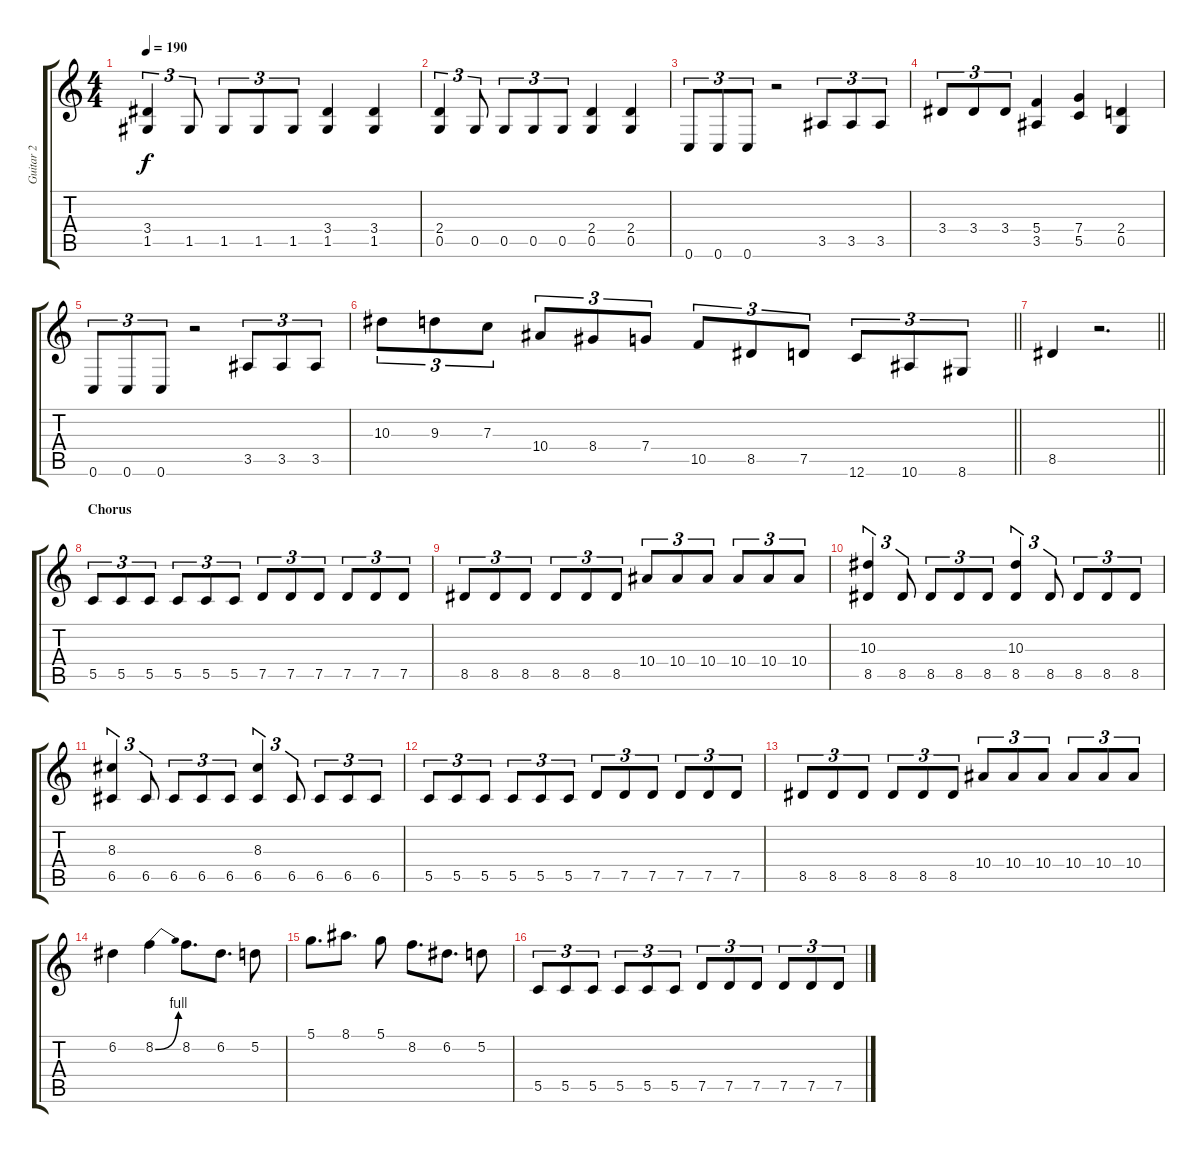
\track ("Guitar 2" "Guitar 2") {instrument distortionguitar}
\staff {score tabs}
\tuning (D4 A3 F3 C3 G2 C2) {hide}
\ts (4 4)
\tempo 190
\clef g2
\ks c
(3.4 1.5).4{tu (3 2) dy f} 1.5.8{tu (3 2)} 1.5.8{tu (3 2)} 1.5.8{tu (3 2)} 1.5.8{tu (3 2)} (3.4 1.5).4 (3.4 1.5).4 |
(2.4 0.5).4{tu (3 2)} 0.5.8{tu (3 2)} 0.5.8{tu (3 2)} 0.5.8{tu (3 2)} 0.5.8{tu (3 2)} (2.4 0.5).4 (2.4 0.5).4 |
0.6.8{tu (3 2)} 0.6.8{tu (3 2)} 0.6.8{tu (3 2)} r.2 3.5.8{tu (3 2)} 3.5.8{tu (3 2)} 3.5.8{tu (3 2)} |
3.4.8{tu (3 2)} 3.4.8{tu (3 2)} 3.4.8{tu (3 2)} (5.4 3.5).4 (7.4 5.5).4 (2.4 0.5).4 |
0.6.8{tu (3 2)} 0.6.8{tu (3 2)} 0.6.8{tu (3 2)} r.2 3.5.8{tu (3 2)} 3.5.8{tu (3 2)} 3.5.8{tu (3 2)} |
\barLineRight lightlight
10.3.8{tu (3 2)} 9.3.8{tu (3 2)} 7.3.8{tu (3 2)} 10.4.8{tu (3 2)} 8.4.8{tu (3 2)} 7.4.8{tu (3 2)} 10.5.8{tu (3 2)} 8.5.8{tu (3 2)} 7.5.8{tu (3 2)} 12.6.8{tu (3 2)} 10.6.8{tu (3 2)} 8.6.8{tu (3 2)} |
\barLineRight lightlight
8.5.4 r.2{d} |
\section ("" "Chorus")
5.5.8{tu (3 2)} 5.5.8{tu (3 2)} 5.5.8{tu (3 2)} 5.5.8{tu (3 2)} 5.5.8{tu (3 2)} 5.5.8{tu (3 2)} 7.5.8{tu (3 2)} 7.5.8{tu (3 2)} 7.5.8{tu (3 2)} 7.5.8{tu (3 2)} 7.5.8{tu (3 2)} 7.5.8{tu (3 2)} |
8.5.8{tu (3 2)} 8.5.8{tu (3 2)} 8.5.8{tu (3 2)} 8.5.8{tu (3 2)} 8.5.8{tu (3 2)} 8.5.8{tu (3 2)} 10.4.8{tu (3 2)} 10.4.8{tu (3 2)} 10.4.8{tu (3 2)} 10.4.8{tu (3 2)} 10.4.8{tu (3 2)} 10.4.8{tu (3 2)} |
(10.3 8.5).4{tu (3 2)} 8.5.8{tu (3 2)} 8.5.8{tu (3 2)} 8.5.8{tu (3 2)} 8.5.8{tu (3 2)} (10.3 8.5).4{tu (3 2)} 8.5.8{tu (3 2)} 8.5.8{tu (3 2)} 8.5.8{tu (3 2)} 8.5.8{tu (3 2)} |
(8.3 6.5).4{tu (3 2)} 6.5.8{tu (3 2)} 6.5.8{tu (3 2)} 6.5.8{tu (3 2)} 6.5.8{tu (3 2)} (8.3 6.5).4{tu (3 2)} 6.5.8{tu (3 2)} 6.5.8{tu (3 2)} 6.5.8{tu (3 2)} 6.5.8{tu (3 2)} |
5.5.8{tu (3 2)} 5.5.8{tu (3 2)} 5.5.8{tu (3 2)} 5.5.8{tu (3 2)} 5.5.8{tu (3 2)} 5.5.8{tu (3 2)} 7.5.8{tu (3 2)} 7.5.8{tu (3 2)} 7.5.8{tu (3 2)} 7.5.8{tu (3 2)} 7.5.8{tu (3 2)} 7.5.8{tu (3 2)} |
8.5.8{tu (3 2)} 8.5.8{tu (3 2)} 8.5.8{tu (3 2)} 8.5.8{tu (3 2)} 8.5.8{tu (3 2)} 8.5.8{tu (3 2)} 10.4.8{tu (3 2)} 10.4.8{tu (3 2)} 10.4.8{tu (3 2)} 10.4.8{tu (3 2)} 10.4.8{tu (3 2)} 10.4.8{tu (3 2)} |
6.2.4 8.2{be (bend 0 0 60 4)}.4 8.2.8{d} 6.2.8{d} 5.2.8 |
5.1.8{d} 8.1.8{d} 5.1.8 8.2.8{d} 6.2.8{d} 5.2.8 |
5.5.8{tu (3 2)} 5.5.8{tu (3 2)} 5.5.8{tu (3 2)} 5.5.8{tu (3 2)} 5.5.8{tu (3 2)} 5.5.8{tu (3 2)} 7.5.8{tu (3 2)} 7.5.8{tu (3 2)} 7.5.8{tu (3 2)} 7.5.8{tu (3 2)} 7.5.8{tu (3 2)} 7.5.8{tu (3 2)}
